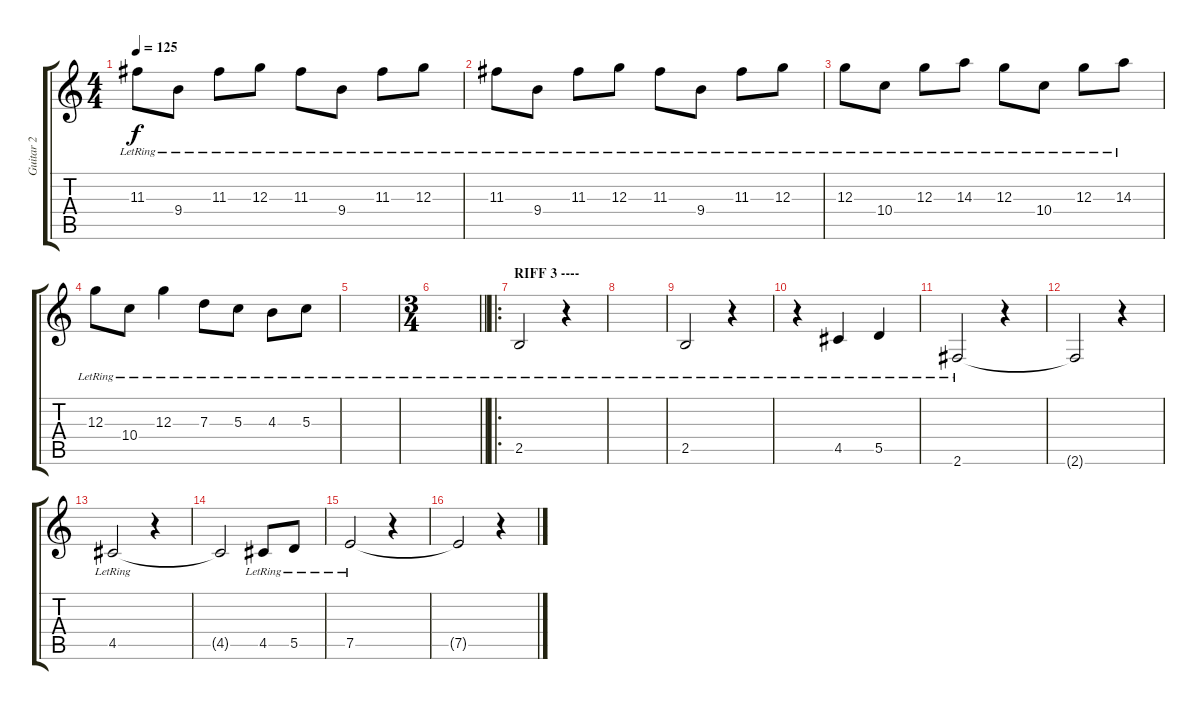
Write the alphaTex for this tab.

\track ("Guitar 2" "Guitar 2") {instrument acousticguitarnylon}
\staff {score tabs}
\tuning (E4 B3 G3 D3 A2 E2) {hide}
\ts (4 4)
\tempo 125
\clef g2
\ks c
11.3{lr}.8{dy f} 9.4{lr}.8 11.3{lr}.8 12.3{lr}.8 11.3{lr}.8 9.4{lr}.8 11.3{lr}.8 12.3{lr}.8 |
11.3{lr}.8 9.4{lr}.8 11.3{lr}.8 12.3{lr}.8 11.3{lr}.8 9.4{lr}.8 11.3{lr}.8 12.3{lr}.8 |
12.3{lr}.8 10.4{lr}.8 12.3{lr}.8 14.3{lr}.8 12.3{lr}.8 10.4{lr}.8 12.3{lr}.8 14.3{lr}.8 |
12.3{lr}.8 10.4{lr}.8 12.3{lr}.4 7.3{lr}.8 5.3{lr}.8 4.3{lr}.8 5.3{lr}.8 |
|
\ts (3 4)
\barLineRight lightlight
|
\ro
\section ("" "RIFF 3 ----")
2.5{lr}.2 r.4 |
|
2.5{lr}.2 r.4 |
r.4 4.5{lr}.4 5.5{lr}.4 |
2.6{lr}.2 r.4 |
2.6{t}.2 r.4 |
4.5{lr}.2 r.4 |
4.5{t}.2 4.5{lr}.8 5.5{lr}.8 |
7.5{lr}.2 r.4 |
7.5{t}.2 r.4
